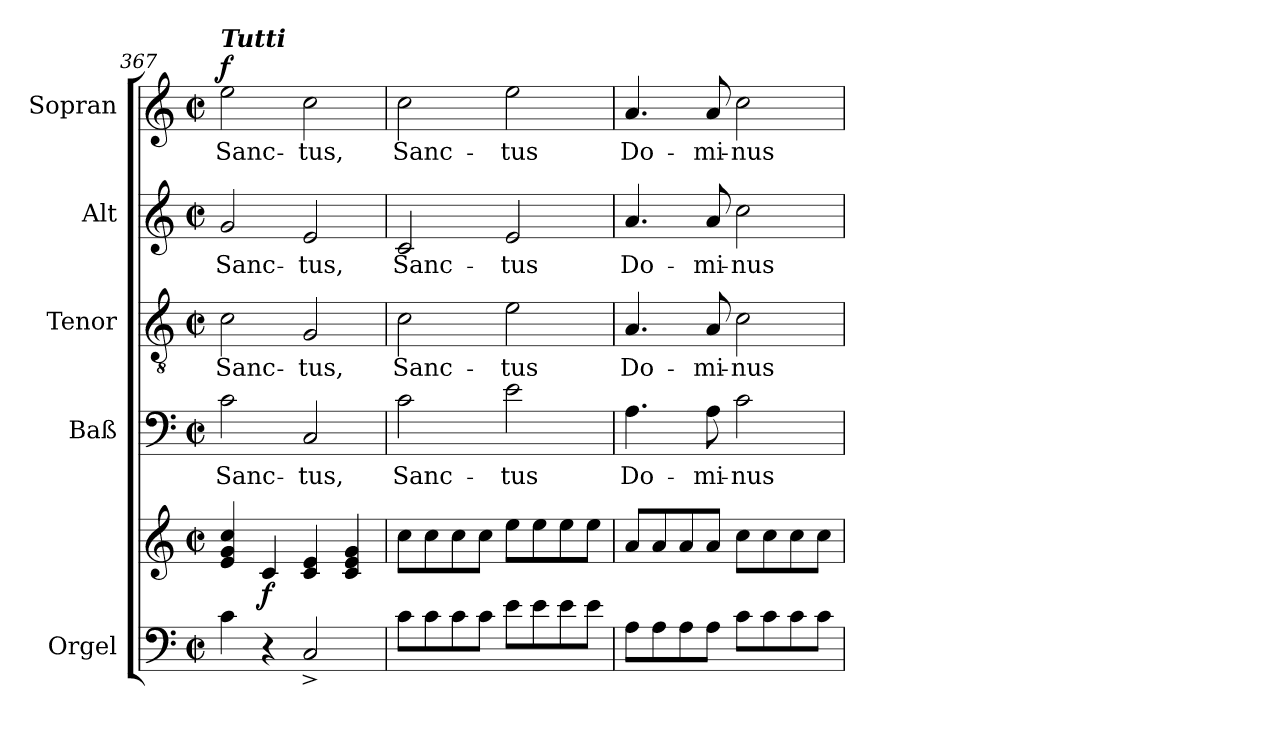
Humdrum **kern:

**kern	**kern	**dynam	**kern	**text	**kern	**text	**kern	**text	**kern	**text	**dynam
*part5	*part5	*part5	*part4	*part4	*part3	*part3	*part2	*part2	*part1	*part1	*part1
*staff6	*staff5	*staff5/6	*staff4	*staff4	*staff3	*staff3	*staff2	*staff2	*staff1	*staff1	*staff1
*I"Orgel	*	*	*I"Baß	*	*I"Tenor	*	*I"Alt	*	*I"Sopran	*	*
*clefF4	*clefG2	*	*clefF4	*	*clefGv2	*	*clefG2	*	*clefG2	*	*
*k[]	*k[]	*	*k[]	*	*k[]	*	*k[]	*	*k[]	*	*
*C:	*C:	*	*C:	*	*C:	*	*C:	*	*C:	*	*
*M2/2	*M2/2	*	*M2/2	*	*M2/2	*	*M2/2	*	*M2/2	*	*
*met(c|)	*met(c|)	*	*met(c|)	*	*met(c|)	*	*met(c|)	*	*met(c|)	*	*
=367	=367	=367	=367	=367	=367	=367	=367	=367	=367	=367	=367
!	!	!	!	!	!	!	!	!	!LO:TX:a:Bi:t=Tutti	!	!
!	!	!	!	!LO:LY:b	!	!LO:LY:b	!	!LO:LY:b	!	!LO:LY:b	!LO:DY:a
4c\	4e/ 4g/ 4cc/	.	2c\	Sanc-	2c\	Sanc-	2g/	Sanc-	2ee\	Sanc-	f
!	!	!LO:DY:b	!	!	!	!	!	!	!	!	!
4r	4c/	f	.	.	.	.	.	.	.	.	.
!	!	!	!	!LO:LY:b	!	!LO:LY:b	!	!LO:LY:b	!	!LO:LY:b	!
2C^</	4c/ 4e/	.	2C/	-tus,	2G/	-tus,	2e/	-tus,	2cc\	-tus,	.
.	4c/ 4e/ 4g/	.	.	.	.	.	.	.	.	.	.
=368	=368	=368	=368	=368	=368	=368	=368	=368	=368	=368	=368
!	!	!	!	!LO:LY:b	!	!LO:LY:b	!	!LO:LY:b	!	!LO:LY:b	!
8c\L	8cc\L	.	2c\	Sanc-	2c\	Sanc-	2c/	Sanc-	2cc\	Sanc-	.
8c\	8cc\	.	.	.	.	.	.	.	.	.	.
8c\	8cc\	.	.	.	.	.	.	.	.	.	.
8c\J	8cc\J	.	.	.	.	.	.	.	.	.	.
!	!	!	!	!LO:LY:b	!	!LO:LY:b	!	!LO:LY:b	!	!LO:LY:b	!
8e\L	8ee\L	.	2e\	-tus	2e\	-tus	2e/	-tus	2ee\	-tus	.
8e\	8ee\	.	.	.	.	.	.	.	.	.	.
8e\	8ee\	.	.	.	.	.	.	.	.	.	.
8e\J	8ee\J	.	.	.	.	.	.	.	.	.	.
=369	=369	=369	=369	=369	=369	=369	=369	=369	=369	=369	=369
!	!	!	!	!LO:LY:b	!	!LO:LY:b	!	!LO:LY:b	!	!LO:LY:b	!
8A\L	8a/L	.	4.A\	Do-	4.A/	Do-	4.a/	Do-	4.a/	Do-	.
8A\	8a/	.	.	.	.	.	.	.	.	.	.
8A\	8a/	.	.	.	.	.	.	.	.	.	.
!	!	!	!	!LO:LY:b	!	!LO:LY:b	!	!LO:LY:b	!	!LO:LY:b	!
8A\J	8a/J	.	8A\	-mi-	8A/	-mi-	8a/	-mi-	8a/	-mi-	.
!	!	!	!	!LO:LY:b	!	!LO:LY:b	!	!LO:LY:b	!	!LO:LY:b	!
8c\L	8cc\L	.	2c\	-nus	2c\	-nus	2cc\	-nus	2cc\	-nus	.
8c\	8cc\	.	.	.	.	.	.	.	.	.	.
8c\	8cc\	.	.	.	.	.	.	.	.	.	.
8c\J	8cc\J	.	.	.	.	.	.	.	.	.	.
=	=	=	=	=	=	=	=	=	=	=	=
*-	*-	*-	*-	*-	*-	*-	*-	*-	*-	*-	*-
